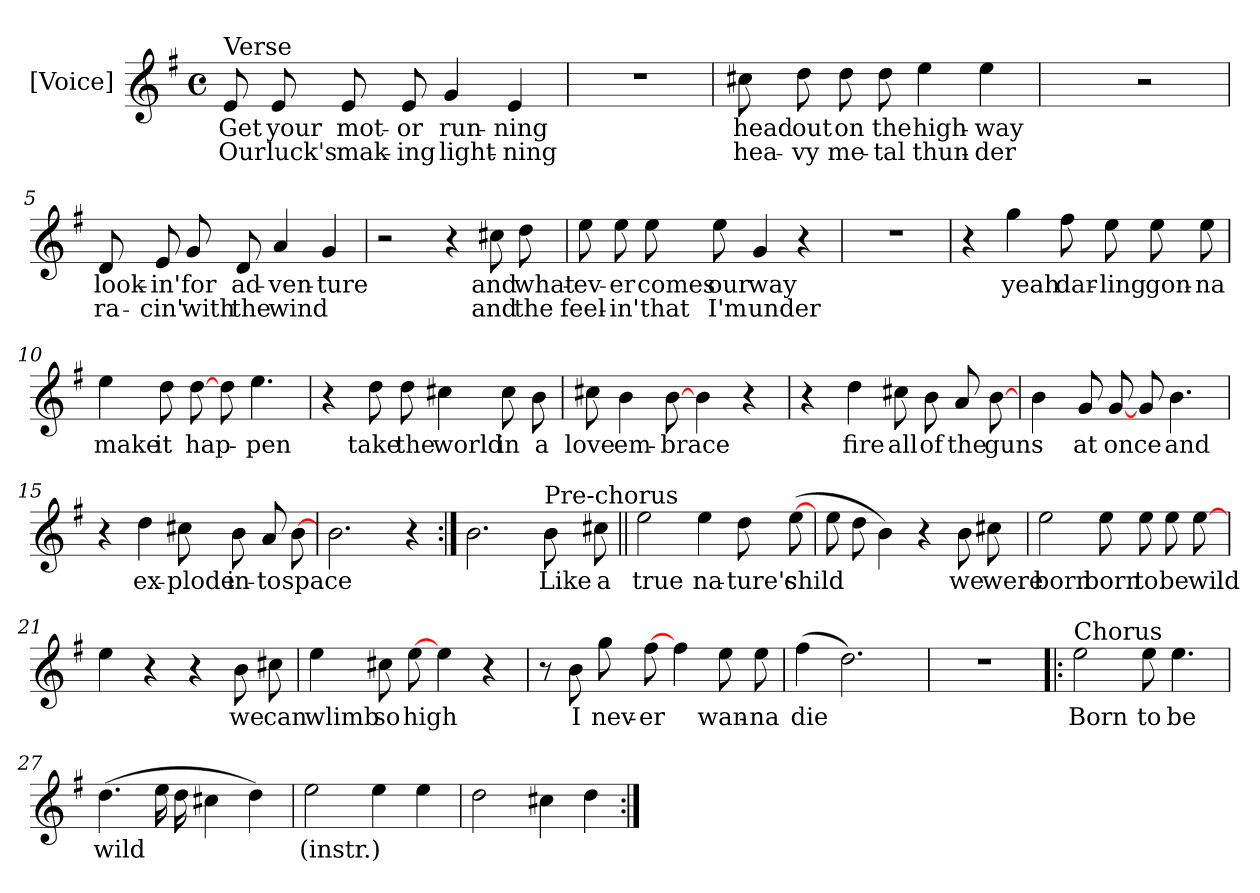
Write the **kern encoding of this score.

**kern	**text	**text
*part1	*part1	*part1
*staff1	*staff1	*staff1
*I"[Voice]	*	*
*I'V	*	*
*clefG2	*	*
*k[f#]	*	*
*e:	*	*
*M4/4	*	*
*met(c)	*	*
=1	=1	=1
!LO:TX:a:t=Verse	!	!
8eL	-Get	-Our
8e	-your	-luck's
8e	-mot-	-mak-
8e	-or	-ing
4g	-run-	-light-
4e	-ning	-ning
=2	=2	=2
1r	.	.
=3	=3	=3
8cc#L	-head	-hea-
8dd	-out	-vy
8dd	-on	-me-
8dd	-the	-tal
4ee	-high-	-thun-
4ee	-way	-der
=4	=4	=4
2ryy	.	.
2r	.	.
!!LO:LB:g=z
=5	=5	=5
8dL	-look-	-ra-
8e	-in'	-cin'
8g	-for	-with
8d	-ad-	-the
4a	-ven-	-wind
4g	-ture	.
=6	=6	=6
2r	.	.
4r	.	.
8cc#L	-and	-and
8dd	-what-	-the
=7	=7	=7
8eeL	-ev-	-feel-
8ee	-er	-in'
8ee	-comes	-that
8ee	-our	-I'm
4g	-way	-under
4r	.	.
=8	=8	=8
1r	.	.
!!LO:LB:g=z
=9	=9	=9
4r	.	.
4gg	-yeah	.
8ff#L	-dar-	.
8ee	-ling	.
8ee	-gon-	.
8ee	-na	.
=10	=10	=10
4ee	-make	.
8ddL	-it	.
[8dd	-hap-	.
8ddL	.	.
4.ee	-pen	.
=11	=11	=11
4r	.	.
8ddL	-take	.
8dd	-the	.
4cc#	-world	.
8cc#L	-in	.
8b	-a	.
=12	=12	=12
8cc#L	-love	.
4b	-em-	.
[8b	-brace	.
4b	.	.
4r	.	.
!!LO:LB:g=z
=13	=13	=13
4r	.	.
4dd	-fire	.
8cc#L	-all	.
8b	-of	.
8a	-the	.
[8b	-guns	.
=14	=14	=14
4b	.	.
8gL	-at	.
[8g	-once	.
8gL	.	.
4.b	-and	.
=15	=15	=15
4r	.	.
4dd	-ex-	.
8cc#L	-plode	.
8b	-in-	.
8a	-to	.
[8b	-space	.
=16	=16	=16
2.b	.	.
4r	.	.
!!LO:LB:g=z
=17:|!	=17:|!	=17:|!
2.b	.	.
!LO:TX:a:t=Pre-chorus	!	!
8b	-Like	.
8cc#	-a	.
=18||	=18||	=18||
2ee	-true	.
4ee	-na-	.
8ddL	-ture's	.
([8ee	-child	.
=19	=19	=19
8eeL	.	.
8dd	.	.
4b)	.	.
4r	.	.
8bL	-we	.
8cc#	-were	.
=20	=20	=20
2ee	-born	.
8eeL	-born	.
8ee	-to	.
8ee	-be	.
[8ee	-wild	.
!!LO:LB:g=z
=21	=21	=21
4ee	.	.
4r	.	.
4r	.	.
8bL	-we	.
8cc#	-can	.
=22	=22	=22
4ee	-wlimb	.
8cc#L	-so	.
[8ee	-high	.
4ee	.	.
4r	.	.
=23	=23	=23
8r	.	.
8b	-I	.
8ggL	-nev-	.
[8ff#	-er	.
4ff#	.	.
8eeL	-wan-	.
8ee	-na	.
=24	=24	=24
(4ff#	-die	.
2.dd)	.	.
!!LO:LB:g=z
=25	=25	=25
1r	.	.
=26!|:	=26!|:	=26!|:
!LO:TX:a:t=Chorus	!	!
2ee	-Born	.
8eeL	-to	.
4.ee	-be	.
=27	=27	=27
(4.dd	-wild	.
16ee	.	.
16dd	.	.
4cc#	.	.
4dd)	.	.
=28	=28	=28
2ee	-(instr.)	.
4ee	.	.
4ee	.	.
!!LO:LB:g=z
=29	=29	=29
2dd	.	.
4cc#	.	.
4dd	.	.
=:|!	=:|!	=:|!
*-	*-	*-
